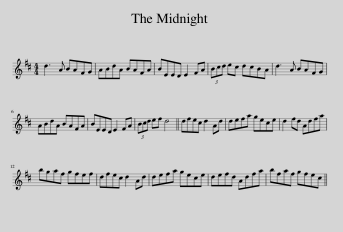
X:1
L:1/8
M:4/4
I:linebreak $
K:D
V:1 treble
V:1
 d3 A BAFG | ABdA BAFA | BEED E2 FA | (3Bcd ec dcBA | d3 A BAFG |$ %5
 ABdA BAFA | BEED E2 FA | (3Bcd ef d4 || dfec d2 Ad | defa gece | %10
 d2 fd Adfa |$ bgaf gfef | dfec d2 Ad | defa gece | defd Adfa | %15
 bfaf gfec || %16
